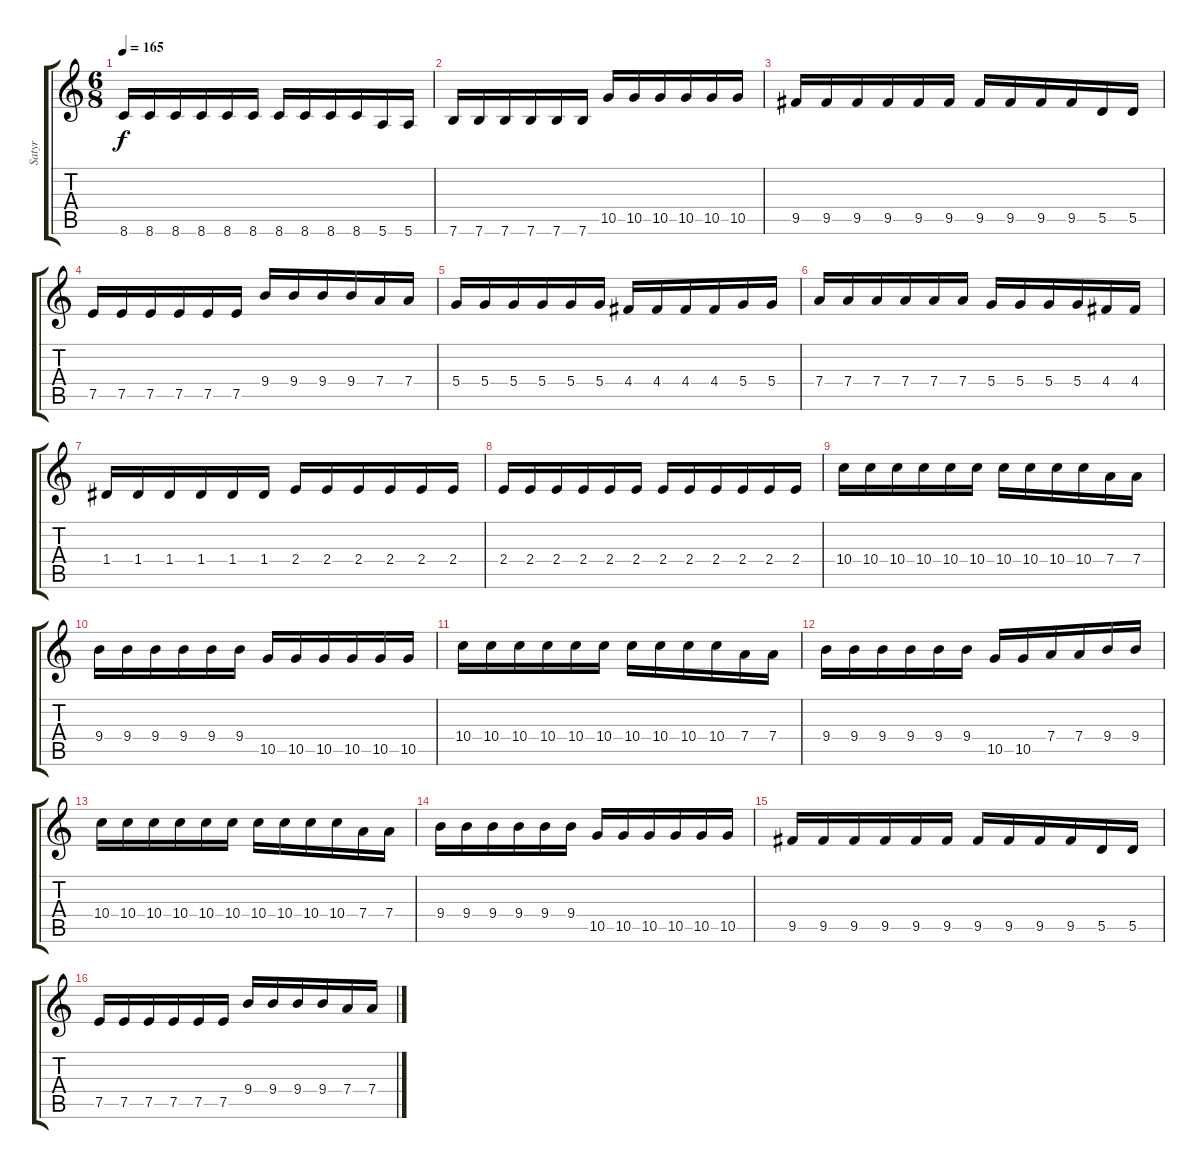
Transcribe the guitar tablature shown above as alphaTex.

\track ("Satyr" "Satyr") {instrument overdrivenguitar}
\staff {score tabs}
\tuning (E4 B3 G3 D3 A2 E2) {hide}
\ts (6 8)
\tempo 165
\clef g2
\ks c
8.6.16{dy f} 8.6.16 8.6.16 8.6.16 8.6.16 8.6.16 8.6.16 8.6.16 8.6.16 8.6.16 5.6.16 5.6.16 |
7.6.16 7.6.16 7.6.16 7.6.16 7.6.16 7.6.16 10.5.16 10.5.16 10.5.16 10.5.16 10.5.16 10.5.16 |
9.5.16 9.5.16 9.5.16 9.5.16 9.5.16 9.5.16 9.5.16 9.5.16 9.5.16 9.5.16 5.5.16 5.5.16 |
7.5.16 7.5.16 7.5.16 7.5.16 7.5.16 7.5.16 9.4.16 9.4.16 9.4.16 9.4.16 7.4.16 7.4.16 |
5.4.16 5.4.16 5.4.16 5.4.16 5.4.16 5.4.16 4.4.16 4.4.16 4.4.16 4.4.16 5.4.16 5.4.16 |
7.4.16 7.4.16 7.4.16 7.4.16 7.4.16 7.4.16 5.4.16 5.4.16 5.4.16 5.4.16 4.4.16 4.4.16 |
1.4.16 1.4.16 1.4.16 1.4.16 1.4.16 1.4.16 2.4.16 2.4.16 2.4.16 2.4.16 2.4.16 2.4.16 |
2.4.16 2.4.16 2.4.16 2.4.16 2.4.16 2.4.16 2.4.16 2.4.16 2.4.16 2.4.16 2.4.16 2.4.16 |
10.4.16 10.4.16 10.4.16 10.4.16 10.4.16 10.4.16 10.4.16 10.4.16 10.4.16 10.4.16 7.4.16 7.4.16 |
9.4.16 9.4.16 9.4.16 9.4.16 9.4.16 9.4.16 10.5.16 10.5.16 10.5.16 10.5.16 10.5.16 10.5.16 |
10.4.16 10.4.16 10.4.16 10.4.16 10.4.16 10.4.16 10.4.16 10.4.16 10.4.16 10.4.16 7.4.16 7.4.16 |
9.4.16 9.4.16 9.4.16 9.4.16 9.4.16 9.4.16 10.5.16 10.5.16 7.4.16 7.4.16 9.4.16 9.4.16 |
10.4.16 10.4.16 10.4.16 10.4.16 10.4.16 10.4.16 10.4.16 10.4.16 10.4.16 10.4.16 7.4.16 7.4.16 |
9.4.16 9.4.16 9.4.16 9.4.16 9.4.16 9.4.16 10.5.16 10.5.16 10.5.16 10.5.16 10.5.16 10.5.16 |
9.5.16 9.5.16 9.5.16 9.5.16 9.5.16 9.5.16 9.5.16 9.5.16 9.5.16 9.5.16 5.5.16 5.5.16 |
7.5.16 7.5.16 7.5.16 7.5.16 7.5.16 7.5.16 9.4.16 9.4.16 9.4.16 9.4.16 7.4.16 7.4.16
